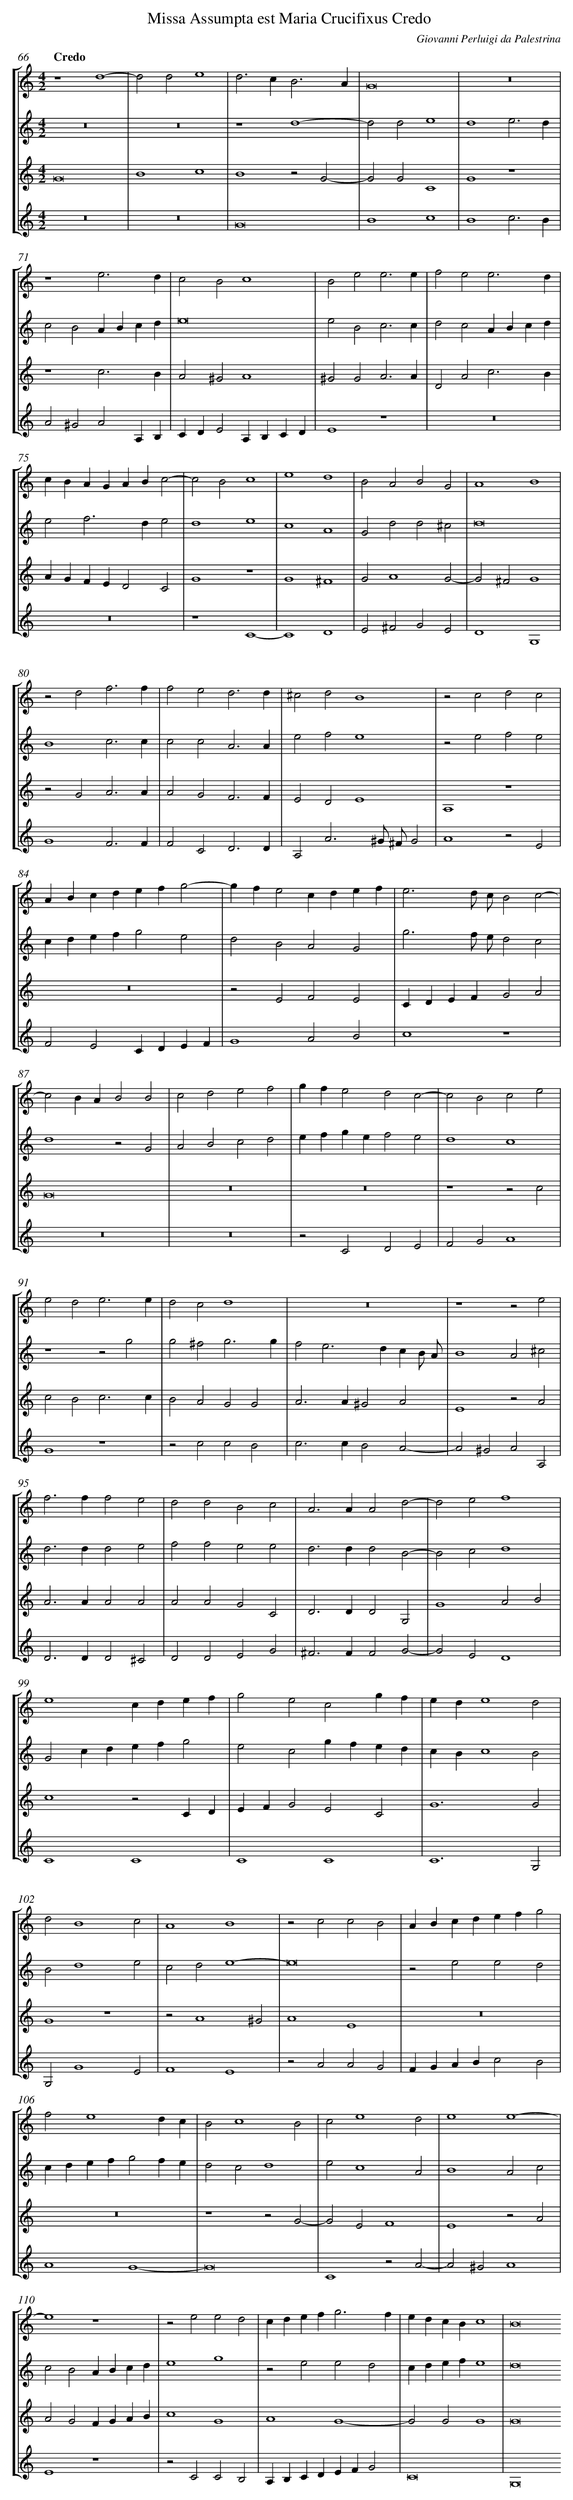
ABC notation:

X:1
T: Missa Assumpta est Maria Crucifixus Credo
C: Giovanni Perluigi da Palestrina
L: 1/4
M: 4/2
Q: "Credo"
%%staves [1 2 3 4]
V: 1 clef=treble
V: 2 clef=treble
V: 3 clef=treble
V: 4 clef=treble
K: C
[V:1] z4d4- |
[V:2] z8 |
[V:3] G8 |
[V:4] z8 |
[V:1] d2d2e4 |
[V:2] z8 |
[V:3] B4c4 |
[V:4] z8 |
[V:1] d2>c2B3A |
[V:2] z4d4- |
[V:3] B4z2G2- |
[V:4] G8 |
[V:1] G8 |
[V:2] d2d2e4 |
[V:3] G2G2C4 |
[V:4] B4c4 |
[V:1] z8 |
[V:2] d4e3d |
[V:3] G4z4 |
[V:4] B4c3B |
[V:1] z4e3d |
[V:2] c2B2ABcd |
[V:3] z4c3B |
[V:4] A2^G2A2A,B, |
[V:1] c2B2c4 |
[V:2] e8 |
[V:3] A2^G2A4 |
[V:4] CDE2A,B,CD |
[V:1] B2e2e3e |
[V:2] e2B2c3c |
[V:3] ^G2G2A3A |
[V:4] E4z4 |
[V:1] f2e2e3d |
[V:2] d2c2ABcd |
[V:3] D2A2c3B |
[V:4] z8 |
[V:1] cBAGABc2- |
[V:2] e2f2>d2e2 |
[V:3] AGFED2C2 |
[V:4] z8 |
[V:1] c2B2c4 |
[V:2] d4e4 |
[V:3] G4z4 |
[V:4] z4C4- |
[V:1] e4d4 |
[V:2] c4A4 |
[V:3] G4^F4 |
[V:4] C4D4 |
[V:1] B2A2B2G2 |
[V:2] G2d2d2^c2 |
[V:3] G2A4G2- |
[V:4] E2^F2G2E2 |
[V:1] A4B4 |
[V:2] d8 |
[V:3] G2^F2G4 |
[V:4] D4G,4 |
[V:1] z2d2f3f |
[V:2] B4c3c |
[V:3] z2G2A3A |
[V:4] G4F3F |
[V:1] f2e2d3d |
[V:2] c2c2A3A |
[V:3] A2G2F3F |
[V:4] F2C2D3D |
[V:1] ^c2d2B4 |
[V:2] e2f2e4 |
[V:3] E2D2E4 |
[V:4] A,2A3^G/ ^F/G2 |
[V:1] z2c2d2c2 |
[V:2] z2e2f2e2 |
[V:3] A,4z4 |
[V:4] A4z2E2 |
[V:1] ABcdefg2- |
[V:2] cdefg2e2 |
[V:3] z8 |
[V:4] F2E2CDEF |
[V:1] gfe2cdef |
[V:2] d2B2A2G2 |
[V:3] z2E2F2E2 |
[V:4] G4A2B2 |
[V:1] e3d/ c/B2c2- |
[V:2] g3f/ e/d2c2 |
[V:3] CDEFG2A2 |
[V:4] c4z4 |
[V:1] c2BAB2B2 |
[V:2] d4z2G2 |
[V:3] G8 |
[V:4] z8 |
[V:1] c2d2e2f2 |
[V:2] A2B2c2d2 |
[V:3] z8 |
[V:4] z8 |
[V:1] gfe2d2c2- |
[V:2] efgef2e2 |
[V:3] z8 |
[V:4] z2C2D2E2 |
[V:1] c2B2c2e2 |
[V:2] d4c4 |
[V:3] z4z2c2 |
[V:4] F2G2A4 |
[V:1] e2d2e3e |
[V:2] z4z2g2 |
[V:3] c2B2c3c |
[V:4] G4z4 |
[V:1] d2c2d4 |
[V:2] g2^f2g3g |
[V:3] B2A2G2G2 |
[V:4] z2c2c2B2 |
[V:1] z8 |
[V:2] f2e2>d2cB/ A/ |
[V:3] A2>A2^G2A2 |
[V:4] c2>c2B2A2- |
[V:1] z4z2e2 |
[V:2] B4A2^c2 |
[V:3] E4z2A2 |
[V:4] A2^G2A2A,2 |
[V:1] f2>f2f2e2 |
[V:2] d2>d2d2e2 |
[V:3] A2>A2A2A2 |
[V:4] D2>D2D2^C2 |
[V:1] d2d2B2c2 |
[V:2] f2f2e2e2 |
[V:3] A2A2G2C2 |
[V:4] D2D2E2G2 |
[V:1] A2>A2A2d2- |
[V:2] d2>d2d2B2- |
[V:3] D2>D2D2G,2 |
[V:4] ^F2>F2F2G2- |
[V:1] d2e2f4 |
[V:2] B2c2d4 |
[V:3] G4A2B2 |
[V:4] G2E2D4 |
[V:1] e4cdef |
[V:2] G2cdefg2 |
[V:3] c4z2CD |
[V:4] C4C4 |
[V:1] g2e2c2gf |
[V:2] e2c2gfed |
[V:3] EFG2E2C2 |
[V:4] C4C4 |
[V:1] ede4d2 |
[V:2] cBc4B2 |
[V:3] G6G2 |
[V:4] C6G,2 |
[V:1] d2B4c2 |
[V:2] B2d4e2 |
[V:3] G4z4 |
[V:4] G,2G4E2 |
[V:1] A4B4 |
[V:2] c2d2e4- |
[V:3] z2A4^G2 |
[V:4] F4E4 |
[V:1] z2c2c2B2 |
[V:2] e8 |
[V:3] A4E4 |
[V:4] z2A2A2G2 |
[V:1] ABcdefg2 |
[V:2] z2e2e2d2 |
[V:3] z8 |
[V:4] FGABc2B2 |
[V:1] f2e4dc |
[V:2] cdefg2fe |
[V:3] z8 |
[V:4] A4G4- |
[V:1] B2c4B2 |
[V:2] d2c2d4 |
[V:3] z4z2G2- |
[V:4] G8 |
[V:1] c2e4d2 |
[V:2] e2c4A2 |
[V:3] G2E2F4 |
[V:4] C4z2A2- |
[V:1] e4e4- |
[V:2] B4A2c2 |
[V:3] E4z2A2 |
[V:4] A2^G2A4 |
[V:1] e4z4 |
[V:2] c2B2ABcd |
[V:3] A2G2FGAB |
[V:4] E4z4 |
[V:1] z2e2e2d2 |
[V:2] e4g4 |
[V:3] c4G4 |
[V:4] z2C2C2B,2 |
[V:1] cdef2<g2f |
[V:2] z2e2e2d2 |
[V:3] A4G4- |
[V:4] A,B,CDEFG2 |
[V:1] edcBc4 |
[V:2] cdefe4 |
[V:3] G2G2G4 |
[V:4] C8 |
[V:1] B8
[V:2] d8
[V:3] G8
[V:4] G,8
